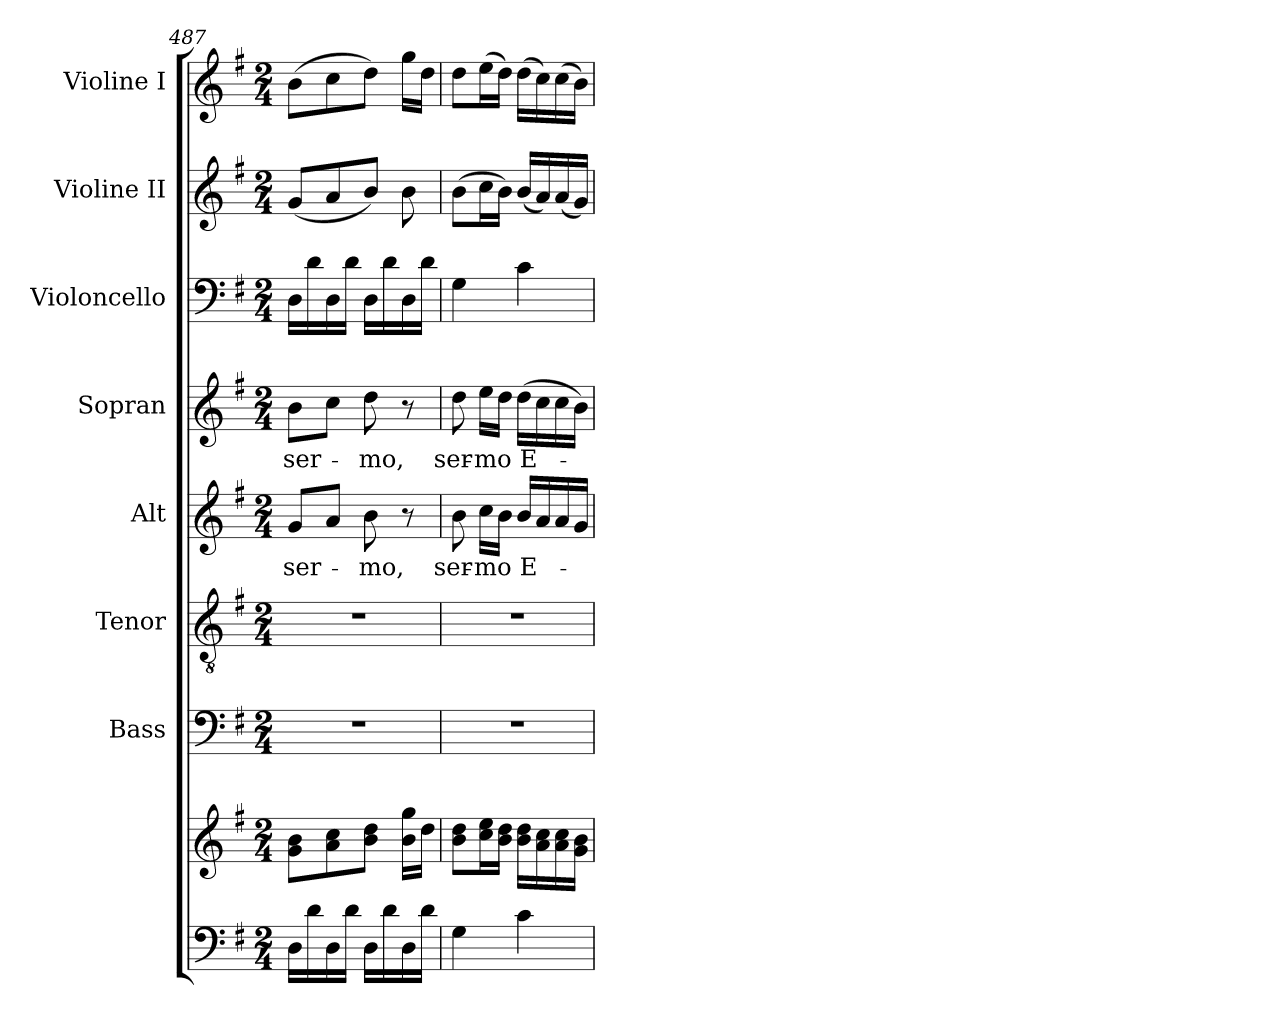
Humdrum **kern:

**kern	**kern	**kern	**kern	**kern	**text	**kern	**text	**kern	**kern	**kern
*part8	*part8	*part7	*part6	*part5	*part5	*part4	*part4	*part3	*part2	*part1
*staff9	*staff8	*staff7	*staff6	*staff5	*staff5	*staff4	*staff4	*staff3	*staff2	*staff1
*	*	*I"Bass	*I"Tenor	*I"Alt	*	*I"Sopran	*	*I"Violoncello	*I"Violine II	*I"Violine I
*	*	*I'B.	*I'T.	*I'A.	*	*I'S.	*	*I'Vc.	*I'Vl. II	*I'Vl. I
*clefF4	*clefG2	*clefF4	*clefGv2	*clefG2	*	*clefG2	*	*clefF4	*clefG2	*clefG2
*	*	*	*	*	*	*	*	*ITrd7c12	*	*
*k[f#]	*k[f#]	*k[f#]	*k[f#]	*k[f#]	*	*k[f#]	*	*k[f#]	*k[f#]	*k[f#]
*G:	*G:	*G:	*G:	*G:	*	*G:	*	*G:	*G:	*G:
*M2/4	*M2/4	*M2/4	*M2/4	*M2/4	*	*M2/4	*	*M2/4	*M2/4	*M2/4
=487	=487	=487	=487	=487	=487	=487	=487	=487	=487	=487
!	!	!	!	!	!LO:LY:b	!	!LO:LY:b	!	!	!
16D\LL	8g\ 8b\L	2r	2r	8g/L	ser-	8b\L	ser-	16DD\LL	(<8g/L	(>8b\L
16d\	.	.	.	.	.	.	.	16D\	.	.
16D\	8a\ 8cc\	.	.	8a/J	.	8cc\J	.	16DD\	8a/	8cc\
16d\JJ	.	.	.	.	.	.	.	16D\JJ	.	.
!	!	!	!	!	!LO:LY:b	!	!LO:LY:b	!	!	!
16D\LL	8b\ 8dd\J	.	.	8b\	-mo,	8dd\	-mo,	16DD\LL	8b/J)	8dd\J)
16d\	.	.	.	.	.	.	.	16D\	.	.
16D\	16b\ 16gg\LL	.	.	8r	.	8r	.	16DD\	8b\	16gg\LL
16d\JJ	16dd\JJ	.	.	.	.	.	.	16D\JJ	.	16dd\JJ
!!LO:PB:g=z
=488	=488	=488	=488	=488	=488	=488	=488	=488	=488	=488
!	!	!	!	!	!LO:LY:b	!	!LO:LY:b	!	!	!
4G\	8b\ 8dd\L	2r	2r	8b\	ser-	8dd\	ser-	4GG\	(>8b\L	8dd\L
!	!	!	!	!	!LO:LY:b	!	!LO:LY:b	!	!	!
.	16cc\ 16ee\L	.	.	16cc\LL	-mo	16ee\LL	-mo	.	16cc\L	(>16ee\L
.	16b\ 16dd\JJ	.	.	16b\JJ	.	16dd\JJ	.	.	16b\JJ)	16dd\JJ)
!	!	!	!	!	!LO:LY:b	!	!LO:LY:b	!	!	!
4c\	16b\ 16dd\LL	.	.	16b/LL	E-	(>16dd\LL	E-	4C\	(<16b/LL	(>16dd\LL
.	16a\ 16cc\	.	.	16a/	.	16cc\	.	.	16a/)	16cc\)
.	16a\ 16cc\	.	.	16a/	.	16cc\	.	.	(<16a/	(>16cc\
.	16g\ 16b\JJ	.	.	16g/JJ	.	16b\JJ)	.	.	16g/JJ)	16b\JJ)
=	=	=	=	=	=	=	=	=	=	=
*-	*-	*-	*-	*-	*-	*-	*-	*-	*-	*-
